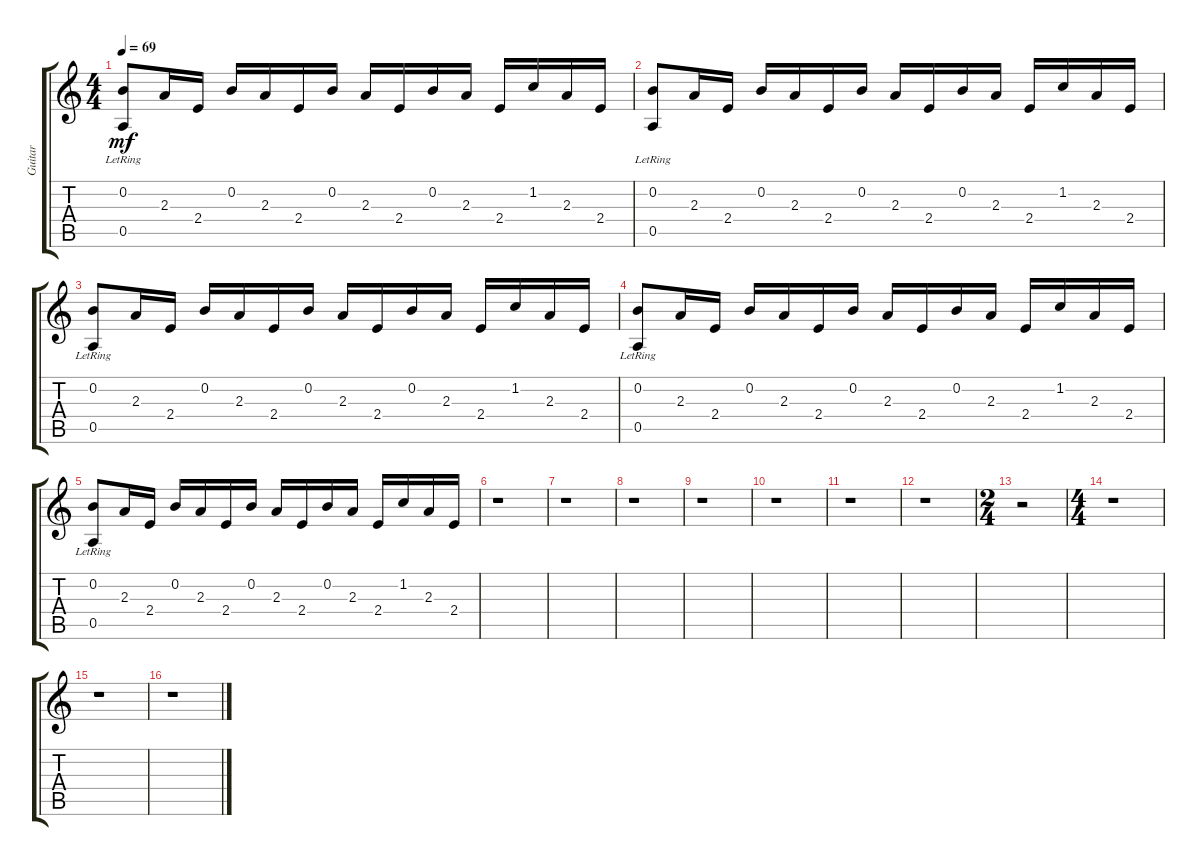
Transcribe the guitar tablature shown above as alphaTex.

\track ("Guitar" "Guitar") {instrument electricguitarclean}
\staff {score tabs}
\tuning (E4 B3 G3 D3 A2 E2) {hide}
\ts (4 4)
\tempo 69
\clef g2
\ks c
(0.2 0.5{lr}).8{dy mf} 2.3.16 2.4.16 0.2.16 2.3.16 2.4.16 0.2.16 2.3.16 2.4.16 0.2.16 2.3.16 2.4.16 1.2.16 2.3.16 2.4.16 |
(0.2 0.5{lr}).8 2.3.16 2.4.16 0.2.16 2.3.16 2.4.16 0.2.16 2.3.16 2.4.16 0.2.16 2.3.16 2.4.16 1.2.16 2.3.16 2.4.16 |
(0.2 0.5{lr}).8 2.3.16 2.4.16 0.2.16 2.3.16 2.4.16 0.2.16 2.3.16 2.4.16 0.2.16 2.3.16 2.4.16 1.2.16 2.3.16 2.4.16 |
(0.2 0.5{lr}).8 2.3.16 2.4.16 0.2.16 2.3.16 2.4.16 0.2.16 2.3.16 2.4.16 0.2.16 2.3.16 2.4.16 1.2.16 2.3.16 2.4.16 |
(0.2 0.5{lr}).8 2.3.16 2.4.16 0.2.16 2.3.16 2.4.16 0.2.16 2.3.16 2.4.16 0.2.16 2.3.16 2.4.16 1.2.16 2.3.16 2.4.16 |
r.1 |
r.1 |
r.1 |
r.1 |
r.1 |
r.1 |
r.1 |
\ts (2 4)
r.2 |
\ts (4 4)
r.1 |
r.1 |
r.1
